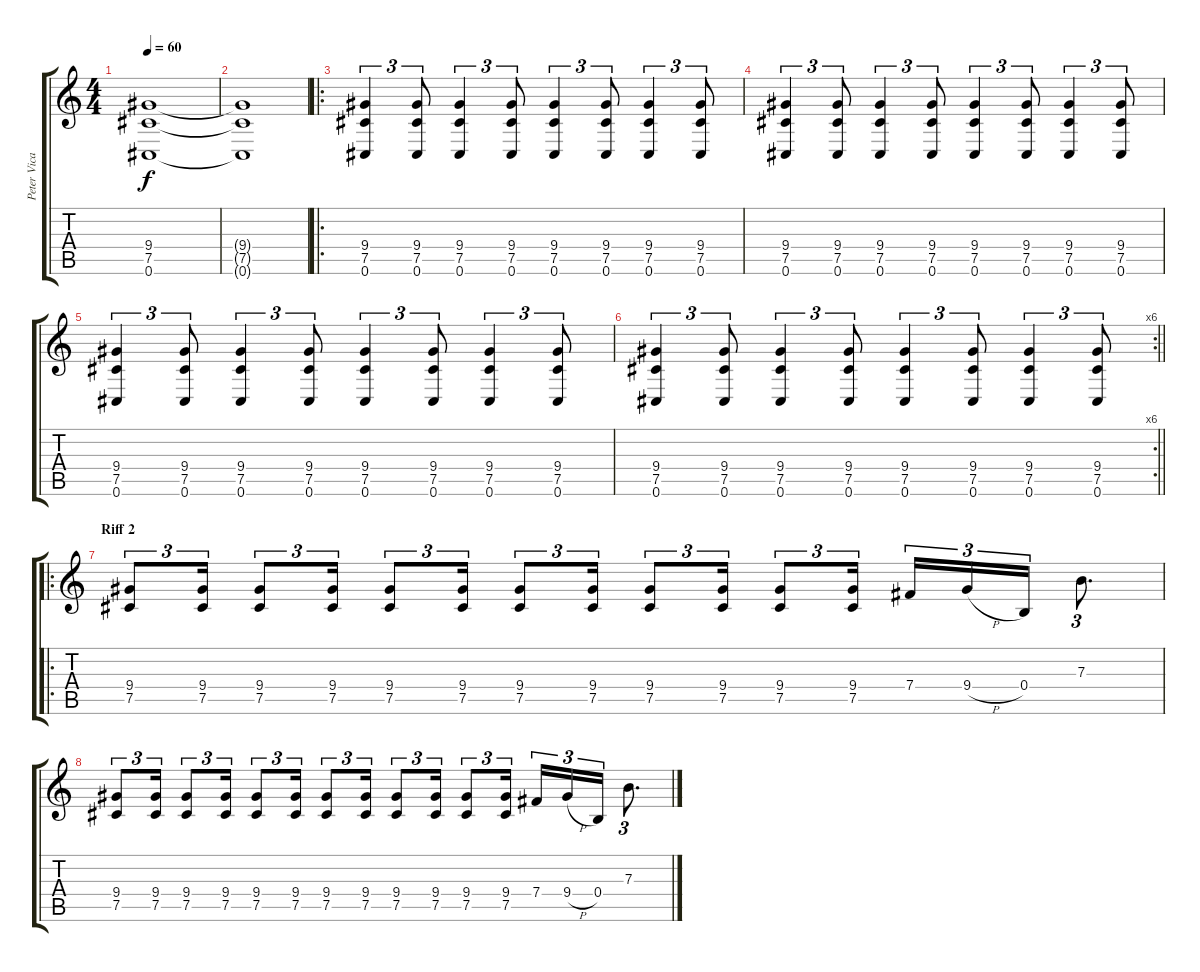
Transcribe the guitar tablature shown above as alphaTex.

\track ("Peter Vicar" "Peter Vica") {instrument distortionguitar}
\staff {score tabs}
\tuning (Db4 Ab3 E3 B2 Gb2 Db2) {hide}
\ts (4 4)
\tempo 60
\clef g2
\ks c
(9.4{t} 7.5{t} 0.6{t}).1{dy f} |
(9.4{t} 7.5{t} 0.6{t}).1 |
\ro
(9.4 7.5 0.6).4{tu (3 2)} (9.4 7.5 0.6).8{tu (3 2)} (9.4 7.5 0.6).4{tu (3 2)} (9.4 7.5 0.6).8{tu (3 2)} (9.4 7.5 0.6).4{tu (3 2)} (9.4 7.5 0.6).8{tu (3 2)} (9.4 7.5 0.6).4{tu (3 2)} (9.4 7.5 0.6).8{tu (3 2)} |
(9.4 7.5 0.6).4{tu (3 2)} (9.4 7.5 0.6).8{tu (3 2)} (9.4 7.5 0.6).4{tu (3 2)} (9.4 7.5 0.6).8{tu (3 2)} (9.4 7.5 0.6).4{tu (3 2)} (9.4 7.5 0.6).8{tu (3 2)} (9.4 7.5 0.6).4{tu (3 2)} (9.4 7.5 0.6).8{tu (3 2)} |
(9.4 7.5 0.6).4{tu (3 2)} (9.4 7.5 0.6).8{tu (3 2)} (9.4 7.5 0.6).4{tu (3 2)} (9.4 7.5 0.6).8{tu (3 2)} (9.4 7.5 0.6).4{tu (3 2)} (9.4 7.5 0.6).8{tu (3 2)} (9.4 7.5 0.6).4{tu (3 2)} (9.4 7.5 0.6).8{tu (3 2)} |
\rc 6
\barLineRight lightlight
(9.4 7.5 0.6).4{tu (3 2)} (9.4 7.5 0.6).8{tu (3 2)} (9.4 7.5 0.6).4{tu (3 2)} (9.4 7.5 0.6).8{tu (3 2)} (9.4 7.5 0.6).4{tu (3 2)} (9.4 7.5 0.6).8{tu (3 2)} (9.4 7.5 0.6).4{tu (3 2)} (9.4 7.5 0.6).8{tu (3 2)} |
\ro
\section ("" "Riff 2")
(9.4 7.5).8{tu (3 2)} (9.4 7.5).16{tu (3 2)} (9.4 7.5).8{tu (3 2)} (9.4 7.5).16{tu (3 2)} (9.4 7.5).8{tu (3 2)} (9.4 7.5).16{tu (3 2)} (9.4 7.5).8{tu (3 2)} (9.4 7.5).16{tu (3 2)} (9.4 7.5).8{tu (3 2)} (9.4 7.5).16{tu (3 2)} (9.4 7.5).8{tu (3 2)} (9.4 7.5).16{tu (3 2)} 7.4.16{tu (3 2)} 9.4{h}.16{tu (3 2)} 0.4.16{tu (3 2)} 7.3.8{d tu (3 2)} |
(9.4 7.5).8{tu (3 2)} (9.4 7.5).16{tu (3 2)} (9.4 7.5).8{tu (3 2)} (9.4 7.5).16{tu (3 2)} (9.4 7.5).8{tu (3 2)} (9.4 7.5).16{tu (3 2)} (9.4 7.5).8{tu (3 2)} (9.4 7.5).16{tu (3 2)} (9.4 7.5).8{tu (3 2)} (9.4 7.5).16{tu (3 2)} (9.4 7.5).8{tu (3 2)} (9.4 7.5).16{tu (3 2)} 7.4.16{tu (3 2)} 9.4{h}.16{tu (3 2)} 0.4.16{tu (3 2)} 7.3.8{d tu (3 2)}
